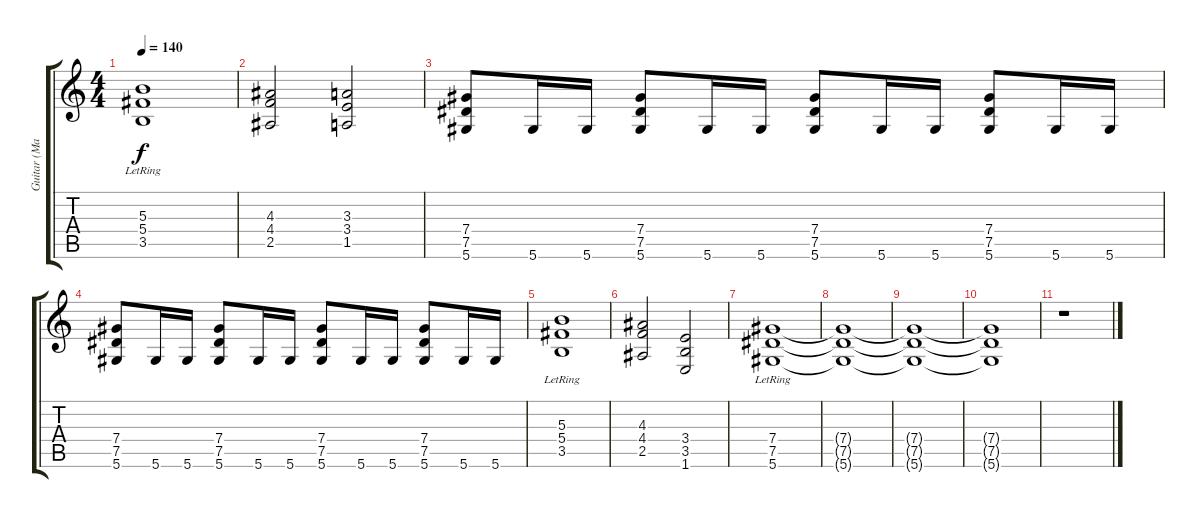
\track ("Guitar (Mantas)" "Guitar (Ma") {instrument distortionguitar}
\staff {score tabs}
\tuning (Eb4 Bb3 Gb3 Db3 Ab2 Eb2) {hide}
\ts (4 4)
\tempo 140
\clef g2
\ks c
(5.3{lr} 5.4 3.5).1{dy f} |
(4.3 4.4 2.5).2 (3.3 3.4 1.5).2 |
(7.4 7.5 5.6).8 5.6.16 5.6.16 (7.4 7.5 5.6).8 5.6.16 5.6.16 (7.4 7.5 5.6).8 5.6.16 5.6.16 (7.4 7.5 5.6).8 5.6.16 5.6.16 |
(7.4 7.5 5.6).8 5.6.16 5.6.16 (7.4 7.5 5.6).8 5.6.16 5.6.16 (7.4 7.5 5.6).8 5.6.16 5.6.16 (7.4 7.5 5.6).8 5.6.16 5.6.16 |
(5.3{lr} 5.4 3.5).1 |
(4.3 4.4 2.5).2 (3.4 3.5 1.6).2 |
(7.4{lr} 7.5 5.6).1 |
(7.4{t} 7.5{t} 5.6{t}).1 |
(7.4{t} 7.5{t} 5.6{t}).1 |
(7.4{t} 7.5{t} 5.6{t}).1 |
r.1
